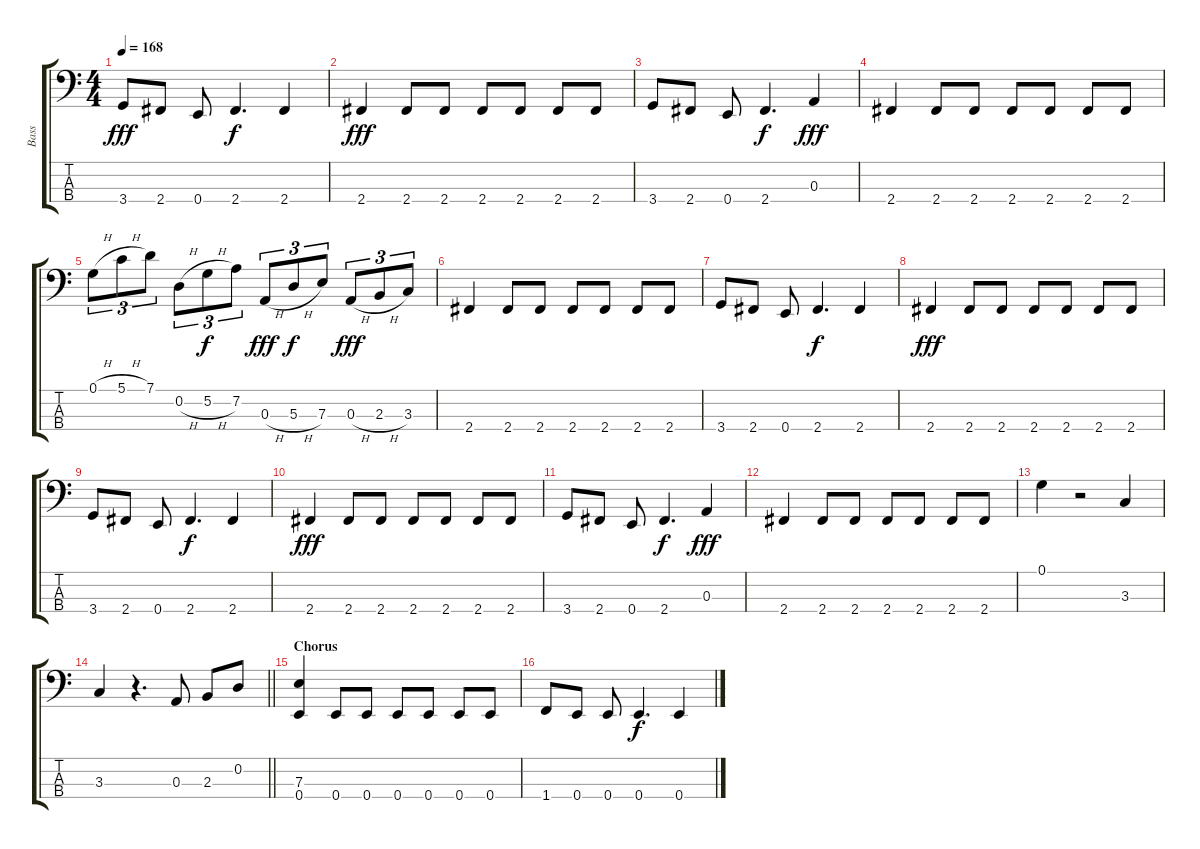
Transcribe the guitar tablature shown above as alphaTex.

\track ("Bass" "Bass") {instrument electricbasspick}
\staff {score tabs}
\tuning (G2 D2 A1 E1) {hide}
\ts (4 4)
\tempo 168
\clef f4
\ks c
3.4.8{dy fff} 2.4.8 0.4.8 2.4.4{d dy f} 2.4.4 |
2.4.4{dy fff} 2.4.8 2.4.8 2.4.8 2.4.8 2.4.8 2.4.8 |
3.4.8 2.4.8 0.4.8 2.4.4{d dy f} 0.3.4{dy fff} |
2.4.4 2.4.8 2.4.8 2.4.8 2.4.8 2.4.8 2.4.8 |
0.1{h}.8{tu (3 2)} 5.1{h}.8{tu (3 2)} 7.1.8{tu (3 2)} 0.2{h}.8{tu (3 2)} 5.2{h}.8{tu (3 2) dy f} 7.2.8{tu (3 2)} 0.3{h}.8{tu (3 2) dy fff} 5.3{h}.8{tu (3 2) dy f} 7.3.8{tu (3 2)} 0.3{h}.8{tu (3 2) dy fff} 2.3{h}.8{tu (3 2)} 3.3.8{tu (3 2)} |
2.4.4 2.4.8 2.4.8 2.4.8 2.4.8 2.4.8 2.4.8 |
3.4.8 2.4.8 0.4.8 2.4.4{d dy f} 2.4.4 |
2.4.4{dy fff} 2.4.8 2.4.8 2.4.8 2.4.8 2.4.8 2.4.8 |
3.4.8 2.4.8 0.4.8 2.4.4{d dy f} 2.4.4 |
2.4.4{dy fff} 2.4.8 2.4.8 2.4.8 2.4.8 2.4.8 2.4.8 |
3.4.8 2.4.8 0.4.8 2.4.4{d dy f} 0.3.4{dy fff} |
2.4.4 2.4.8 2.4.8 2.4.8 2.4.8 2.4.8 2.4.8 |
0.1.4 r.2 3.3.4 |
\barLineRight lightlight
3.3.4 r.4{d} 0.3.8 2.3.8 0.2.8 |
\section ("" "Chorus")
(7.3 0.4).4 0.4.8 0.4.8 0.4.8 0.4.8 0.4.8 0.4.8 |
1.4.8 0.4.8 0.4.8 0.4.4{d dy f} 0.4.4
